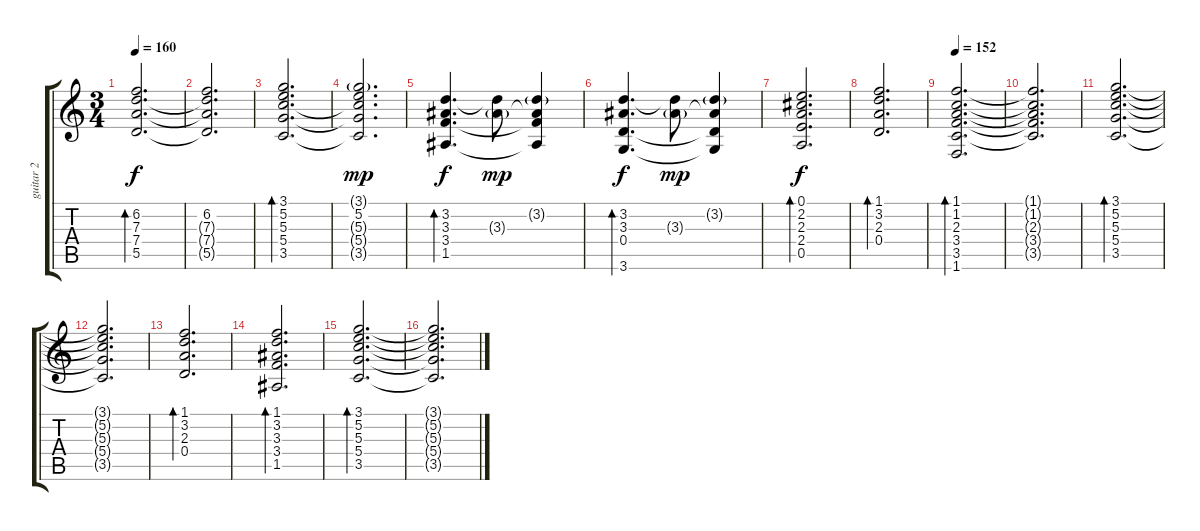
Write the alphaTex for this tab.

\track ("guitar 2" "guitar 2") {instrument acousticguitarnylon}
\staff {score tabs}
\tuning (E4 B3 G3 D3 A2 E2) {hide}
\ts (3 4)
\tempo 160
\clef g2
\ks c
(6.2 7.3 7.4 5.5).2{d bd 480 dy f} |
(6.2 7.3{t} 7.4{t} 5.5{t}).2{d} |
(3.1 5.2 5.3 5.4 3.5).2{d bd 240} |
(3.1{g} 5.2 5.3{t} 5.4{t} 3.5{t}).2{d dy mp} |
(3.2 3.3 3.4 1.5).4{d bd 480 dy f} (3.2{t} 3.3{g}).8{dy mp} (3.2{g} 3.3{t} 3.4{t} 1.5{t}).4 |
(3.2 3.3 0.4 3.6).4{d bd 480 dy f} (3.2{t} 3.3{g}).8{dy mp} (3.2{g} 3.3{t} 0.4{t} 3.6{t}).4 |
(0.1 2.2 2.3 2.4 0.5).2{d bd 480 dy f} |
(1.1 3.2 2.3 0.4).2{d bd 480} |
\tempo 152
(1.1 1.2 2.3 3.4 3.5 1.6).2{d bd 480} |
(1.1{t} 1.2{t} 2.3{t} 3.4{t} 3.5{t}).2{d} |
(3.1 5.2 5.3 5.4 3.5).2{d bd 480} |
(3.1{t} 5.2{t} 5.3{t} 5.4{t} 3.5{t}).2{d} |
(1.1 3.2 2.3 0.4).2{d bd 480} |
(1.1 3.2 3.3 3.4 1.5).2{d bd 240} |
(3.1 5.2 5.3 5.4 3.5).2{d bd 480} |
(3.1{t} 5.2{t} 5.3{t} 5.4{t} 3.5{t}).2{d}
